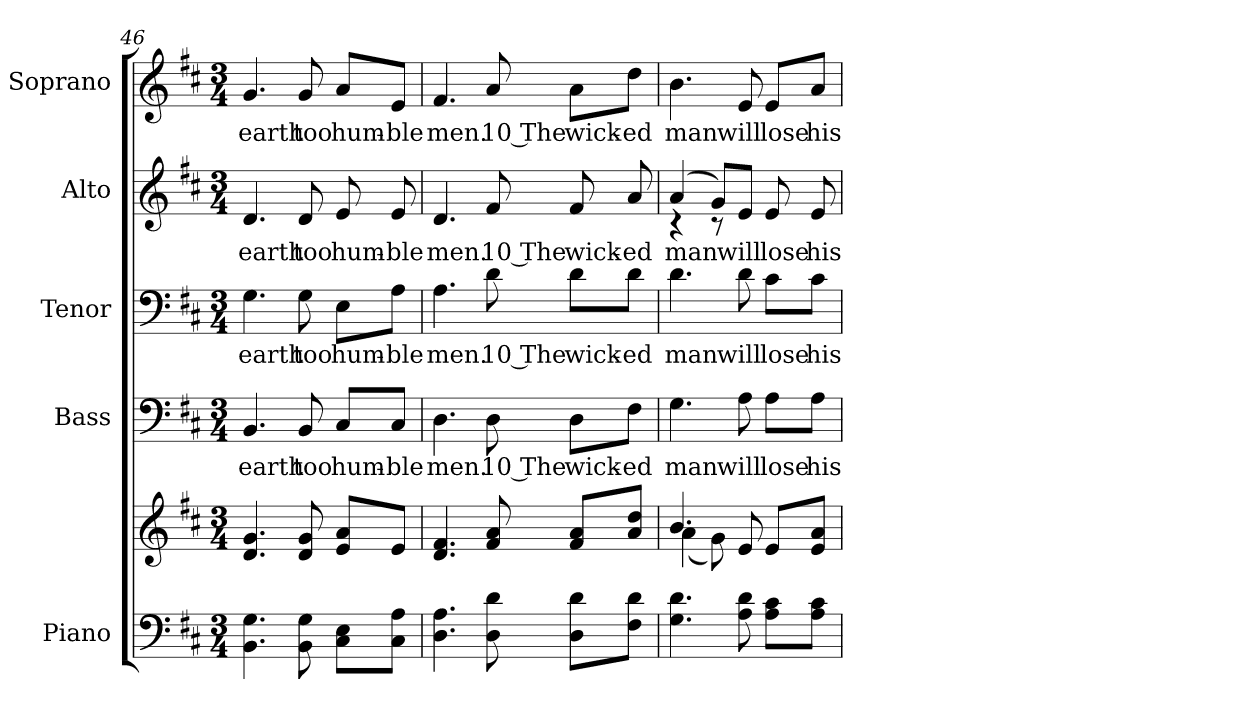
**kern	**kern	**kern	**text	**kern	**text	**kern	**text	**kern	**text
*part5	*part5	*part4	*part4	*part3	*part3	*part2	*part2	*part1	*part1
*staff6	*staff5	*staff4	*staff4	*staff3	*staff3	*staff2	*staff2	*staff1	*staff1
*I"Piano	*	*I"Bass	*	*I"Tenor	*	*I"Alto	*	*I"Soprano	*
*I'Pno.	*	*I'B.	*	*I'T.	*	*I'A.	*	*I'S.	*
!!LO:PB:g=z
*clefF4	*clefG2	*clefF4	*	*clefF4	*	*clefG2	*	*clefG2	*
*k[f#c#]	*k[f#c#]	*k[f#c#]	*	*k[f#c#]	*	*k[f#c#]	*	*k[f#c#]	*
*D:	*D:	*D:	*	*D:	*	*D:	*	*D:	*
*M3/4	*M3/4	*M3/4	*	*M3/4	*	*M3/4	*	*M3/4	*
=46	=46	=46	=46	=46	=46	=46	=46	=46	=46
!	!	!	!LO:LY:b:color=#000000	!	!	!	!	!	!
!	!	!	!	!	!LO:LY:b:color=#000000	!	!	!	!
!	!	!	!	!	!	!	!LO:LY:b:color=#000000	!	!
!	!	!	!	!	!	!	!	!	!LO:LY:b:color=#000000
4.BBi\ 4.Gi	4.di/ 4.gi	4.BBi/	earth	4.Gi\	earth	4.di/	earth	4.gi/	earth
!	!	!	!LO:LY:b:color=#000000	!	!	!	!	!	!
!	!	!	!	!	!LO:LY:b:color=#000000	!	!	!	!
!	!	!	!	!	!	!	!LO:LY:b:color=#000000	!	!
!	!	!	!	!	!	!	!	!	!LO:LY:b:color=#000000
8BBi\ 8Gi	8di/ 8gi	8BBi/	too	8Gi\	too	8di/	too	8gi/	too
!	!	!	!LO:LY:b:color=#000000	!	!	!	!	!	!
!	!	!	!	!	!LO:LY:b:color=#000000	!	!	!	!
!	!	!	!	!	!	!	!LO:LY:b:color=#000000	!	!
!	!	!	!	!	!	!	!	!	!LO:LY:b:color=#000000
8C#i\ 8Ei\L	8ei/ 8ai/L	8C#i/L	hum-	8Ei\L	hum-	8ei/	hum-	8ai/L	hum-
!	!	!	!LO:LY:b:color=#000000	!	!	!	!	!	!
!	!	!	!	!	!LO:LY:b:color=#000000	!	!	!	!
!	!	!	!	!	!	!	!LO:LY:b:color=#000000	!	!
!	!	!	!	!	!	!	!	!	!LO:LY:b:color=#000000
8C#i\ 8Ai\J	8ei/J	8C#i/J	-ble	8Ai\J	-ble	8ei/	-ble	8ei/J	-ble
=47	=47	=47	=47	=47	=47	=47	=47	=47	=47
!	!	!	!LO:LY:b:color=#000000	!	!	!	!	!	!
!	!	!	!	!	!LO:LY:b:color=#000000	!	!	!	!
!	!	!	!	!	!	!	!LO:LY:b:color=#000000	!	!
!	!	!	!	!	!	!	!	!	!LO:LY:b:color=#000000
4.Di\ 4.Ai	4.di/ 4.f#i	4.Di\	men.	4.Ai\	men.	4.di/	men.	4.f#i/	men.
!	!	!	!LO:LY:b:color=#000000	!	!	!	!	!	!
!	!	!	!	!	!LO:LY:b:color=#000000	!	!	!	!
!	!	!	!	!	!	!	!LO:LY:b:color=#000000	!	!
!	!	!	!	!	!	!	!	!	!LO:LY:b:color=#000000
8Di\ 8di	8f#i/ 8ai	8Di\	10 The	8di\	10 The	8f#i/	10 The	8ai/	10 The
!	!	!	!LO:LY:b:color=#000000	!	!	!	!	!	!
!	!	!	!	!	!LO:LY:b:color=#000000	!	!	!	!
!	!	!	!	!	!	!	!LO:LY:b:color=#000000	!	!
!	!	!	!	!	!	!	!	!	!LO:LY:b:color=#000000
8Di\ 8di\L	8f#i/ 8ai/L	8Di\L	wick-	8di\L	wick-	8f#i/	wick-	8ai\L	wick-
!	!	!	!LO:LY:b:color=#000000	!	!	!	!	!	!
!	!	!	!	!	!LO:LY:b:color=#000000	!	!	!	!
!	!	!	!	!	!	!	!LO:LY:b:color=#000000	!	!
!	!	!	!	!	!	!	!	!	!LO:LY:b:color=#000000
8F#i\ 8di\J	8ai/ 8ddi/J	8F#i\J	-ed	8di\J	-ed	8ai/	-ed	8ddi\J	-ed
=48	=48	=48	=48	=48	=48	=48	=48	=48	=48
*	*^	*	*	*	*	*	*	*	*
!	!	!	!	!LO:LY:b:color=#000000	!	!	!	!	!	!
!	!	!	!	!	!	!LO:LY:b:color=#000000	!	!	!	!
!	!	!	!	!	!	!	!	!LO:LY:b:color=#000000	!	!
*	*	*	*	*	*	*	*^	*	*	*
!	!	!	!	!	!	!	!	!	!	!	!LO:LY:b:color=#000000
4.Gi\ 4.di	4.bi/	(4ai\	4.Gi\	man	4.di\	man	(4ai/	4r	man	4.bi\	man
.	.	8gi\)	.	.	.	.	8gi/L)	8r	.	.	.
!	!	!	!	!LO:LY:b:color=#000000	!	!	!	!	!	!	!
!	!	!	!	!	!	!LO:LY:b:color=#000000	!	!	!	!	!
!	!	!	!	!	!	!	!	!	!LO:LY:b:color=#000000	!	!
!	!	!	!	!	!	!	!	!	!	!	!LO:LY:b:color=#000000
8Ai\ 8di	8ei/	8ryy	8Ai\	will	8di\	will	8ei/J	8ryy	will	8ei/	will
!	!	!	!	!LO:LY:b:color=#000000	!	!	!	!	!	!	!
!	!	!	!	!	!	!LO:LY:b:color=#000000	!	!	!	!	!
!	!	!	!	!	!	!	!	!	!LO:LY:b:color=#000000	!	!
!	!	!	!	!	!	!	!	!	!	!	!LO:LY:b:color=#000000
8Ai\ 8c#i\L	8ei/L	4ryy	8Ai\L	lose	8c#i\L	lose	8ei/	4ryy	lose	8ei/L	lose
!	!	!	!	!LO:LY:b:color=#000000	!	!	!	!	!	!	!
!	!	!	!	!	!	!LO:LY:b:color=#000000	!	!	!	!	!
!	!	!	!	!	!	!	!	!	!LO:LY:b:color=#000000	!	!
!	!	!	!	!	!	!	!	!	!	!	!LO:LY:b:color=#000000
8Ai\ 8c#i\J	8ei/ 8ai/J	.	8Ai\J	his	8c#i\J	his	8ei/	.	his	8ai/J	his
*	*v	*v	*	*	*	*	*v	*v	*	*	*
=	=	=	=	=	=	=	=	=	=
*-	*-	*-	*-	*-	*-	*-	*-	*-	*-
